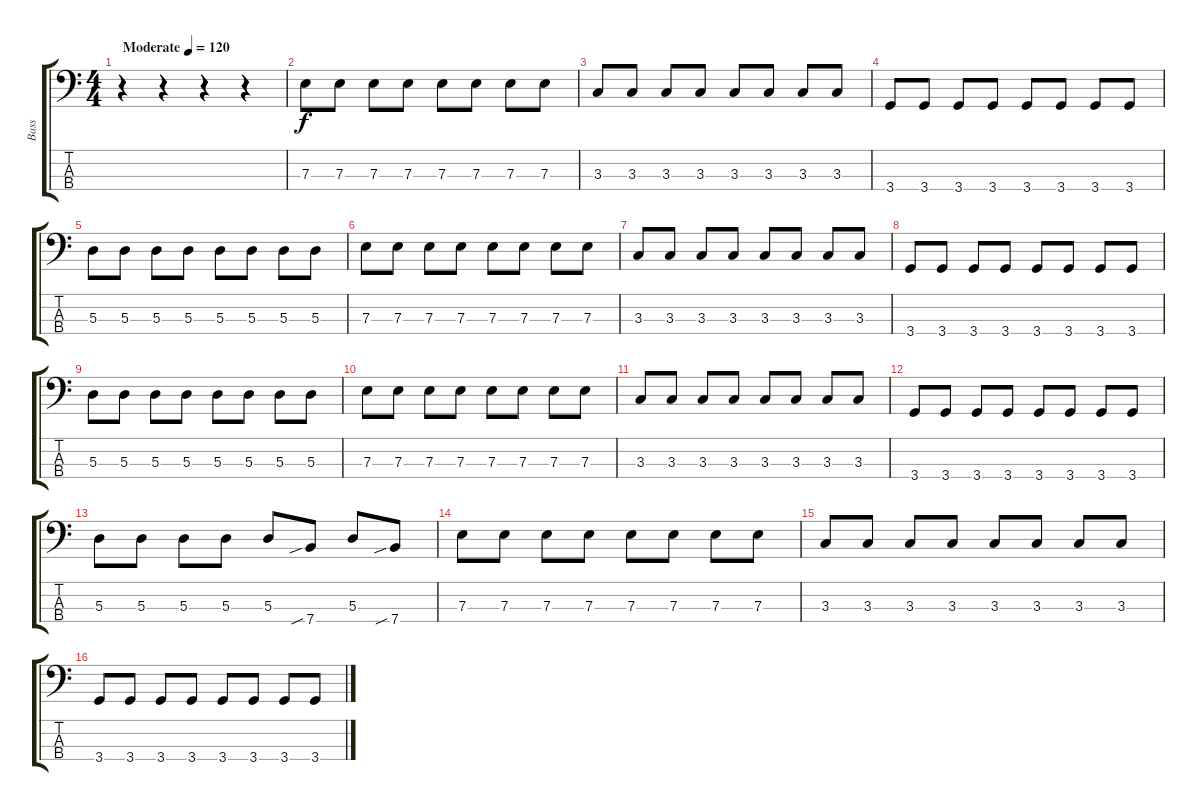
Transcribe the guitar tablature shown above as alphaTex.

\track ("Bass" "Bass") {instrument electricbassfinger}
\staff {score tabs}
\tuning (G2 D2 A1 E1) {hide}
\ts (4 4)
\tempo (120 "Moderate")
\clef f4
\ks c
r.4{dy f instrument electricbassfinger} r.4 r.4 r.4 |
7.3.8 7.3.8 7.3.8 7.3.8 7.3.8 7.3.8 7.3.8 7.3.8 |
3.3.8 3.3.8 3.3.8 3.3.8 3.3.8 3.3.8 3.3.8 3.3.8 |
3.4.8 3.4.8 3.4.8 3.4.8 3.4.8 3.4.8 3.4.8 3.4.8 |
5.3.8 5.3.8 5.3.8 5.3.8 5.3.8 5.3.8 5.3.8 5.3.8 |
7.3.8 7.3.8 7.3.8 7.3.8 7.3.8 7.3.8 7.3.8 7.3.8 |
3.3.8 3.3.8 3.3.8 3.3.8 3.3.8 3.3.8 3.3.8 3.3.8 |
3.4.8 3.4.8 3.4.8 3.4.8 3.4.8 3.4.8 3.4.8 3.4.8 |
5.3.8 5.3.8 5.3.8 5.3.8 5.3.8 5.3.8 5.3.8 5.3.8 |
7.3.8 7.3.8 7.3.8 7.3.8 7.3.8 7.3.8 7.3.8 7.3.8 |
3.3.8 3.3.8 3.3.8 3.3.8 3.3.8 3.3.8 3.3.8 3.3.8 |
3.4.8 3.4.8 3.4.8 3.4.8 3.4.8 3.4.8 3.4.8 3.4.8 |
5.3.8 5.3.8 5.3.8 5.3.8 5.3.8 7.4{sib}.8 5.3.8 7.4{sib}.8 |
7.3.8 7.3.8 7.3.8 7.3.8 7.3.8 7.3.8 7.3.8 7.3.8 |
3.3.8 3.3.8 3.3.8 3.3.8 3.3.8 3.3.8 3.3.8 3.3.8 |
3.4.8 3.4.8 3.4.8 3.4.8 3.4.8 3.4.8 3.4.8 3.4.8
